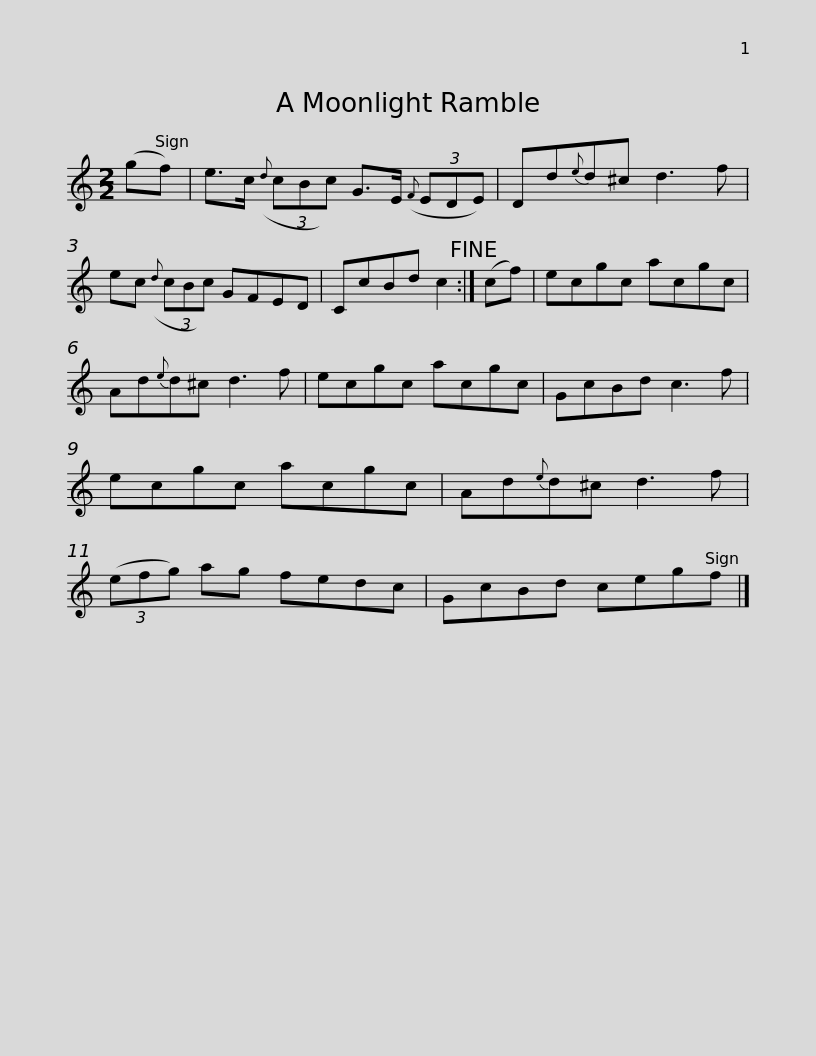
X:1
L:1/8
M:2/2
I:linebreak $
K:C
V:1 treble
V:1
 (gf) | e>c({d} (3cBc) G>E({F} (3EDE) | Dd{e}d^c d3 f | ec({d} (3cBc) GFED | CcBd c2!fine! :| %5
 (cf) |$ ecgc acgc | Ad{e}d^c d3 f | ecgc acgc | GcBd c3 f | %10
 ecgc acgc | Ad{e}d^c d3 f |$ (3(efg) ag fedc | GcBd cegf |] %14
